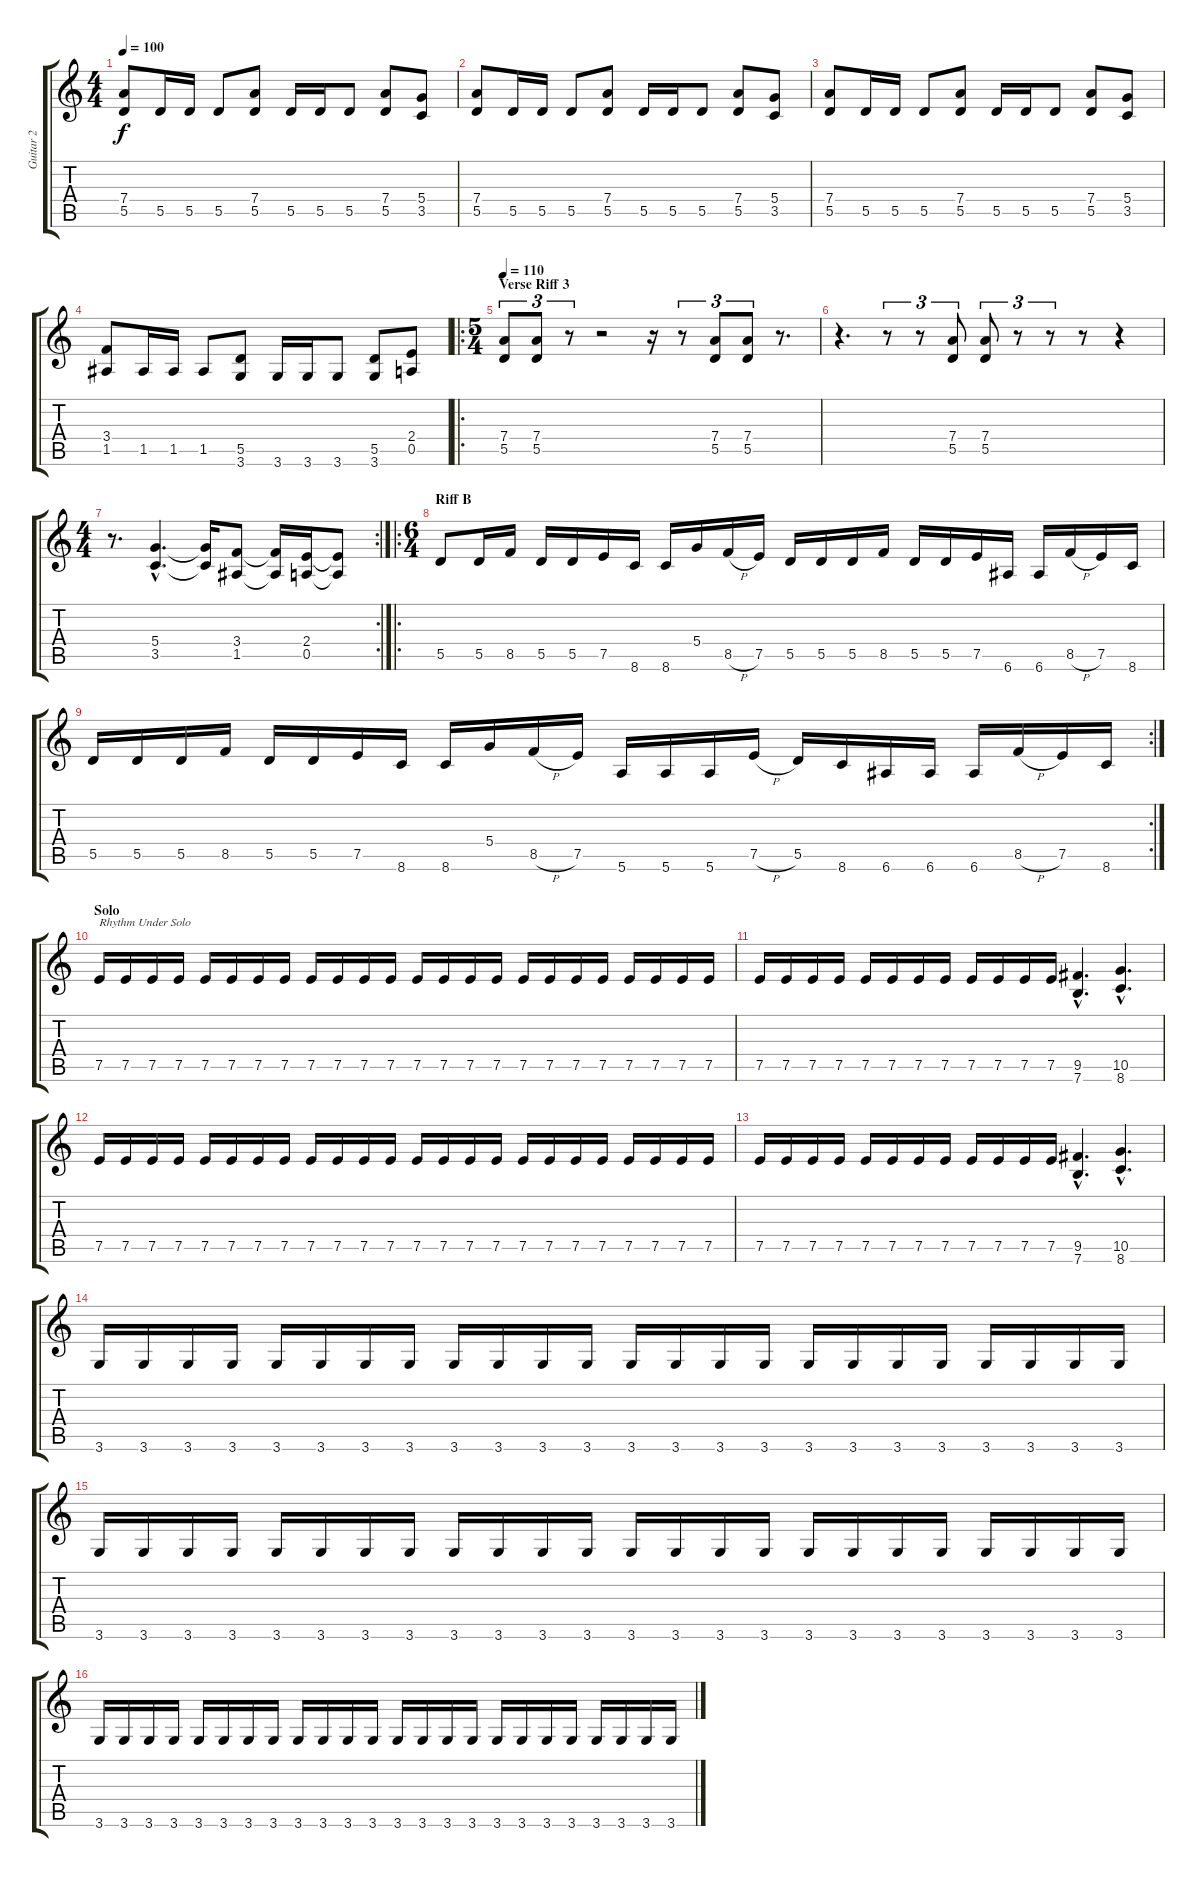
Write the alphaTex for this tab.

\track ("Guitar 2" "Guitar 2") {instrument overdrivenguitar}
\staff {score tabs}
\tuning (E4 B3 G3 D3 A2 E2) {hide}
\ts (4 4)
\tempo 100
\clef g2
\ks c
(7.4 5.5).8{dy f} 5.5.16 5.5.16 5.5.8 (7.4 5.5).8 5.5.16 5.5.16 5.5.8 (7.4 5.5).8 (5.4 3.5).8 |
(7.4 5.5).8 5.5.16 5.5.16 5.5.8 (7.4 5.5).8 5.5.16 5.5.16 5.5.8 (7.4 5.5).8 (5.4 3.5).8 |
(7.4 5.5).8 5.5.16 5.5.16 5.5.8 (7.4 5.5).8 5.5.16 5.5.16 5.5.8 (7.4 5.5).8 (5.4 3.5).8 |
(3.4 1.5).8 1.5.16 1.5.16 1.5.8 (5.5 3.6).8 3.6.16 3.6.16 3.6.8 (5.5 3.6).8 (2.4 0.5).8 |
\ro
\ts (5 4)
\section ("" "Verse Riff 3")
\tempo 110
(7.4 5.5).8{tu (3 2)} (7.4 5.5).8{tu (3 2)} r.8{tu (3 2)} r.2 r.16 r.8{tu (3 2)} (7.4 5.5).8{tu (3 2)} (7.4 5.5).8{tu (3 2)} r.8{d} |
r.4{d} r.8{tu (3 2)} r.8{tu (3 2)} (7.4 5.5).8{tu (3 2)} (7.4 5.5).8{tu (3 2)} r.8{tu (3 2)} r.8{tu (3 2)} r.8 r.4 |
\rc 2
\ts (4 4)
r.8{d} (5.4{hac} 3.5{hac}).4{d} (5.4{t} 3.5{t}).16 (3.4 1.5).8 (3.4{t} 1.5{t}).16 (2.4 0.5).16 (2.4{t} 0.5{t}).8 |
\ro
\ts (6 4)
\section ("" "Riff B")
5.5.8 5.5.16 8.5.16 5.5.16 5.5.16 7.5.16 8.6.16 8.6.16 5.4.16 8.5{h}.16 7.5.16 5.5.16 5.5.16 5.5.16 8.5.16 5.5.16 5.5.16 7.5.16 6.6.16 6.6.16 8.5{h}.16 7.5.16 8.6.16 |
\rc 2
5.5.16 5.5.16 5.5.16 8.5.16 5.5.16 5.5.16 7.5.16 8.6.16 8.6.16 5.4.16 8.5{h}.16 7.5.16 5.6.16 5.6.16 5.6.16 7.5{h}.16 5.5.16 8.6.16 6.6.16 6.6.16 6.6.16 8.5{h}.16 7.5.16 8.6.16 |
\section ("" "Solo")
7.5.16{txt "Rhythm Under Solo"} 7.5.16 7.5.16 7.5.16 7.5.16 7.5.16 7.5.16 7.5.16 7.5.16 7.5.16 7.5.16 7.5.16 7.5.16 7.5.16 7.5.16 7.5.16 7.5.16 7.5.16 7.5.16 7.5.16 7.5.16 7.5.16 7.5.16 7.5.16 |
7.5.16 7.5.16 7.5.16 7.5.16 7.5.16 7.5.16 7.5.16 7.5.16 7.5.16 7.5.16 7.5.16 7.5.16 (9.5{hac} 7.6{hac}).4{d} (10.5{hac} 8.6{hac}).4{d} |
7.5.16 7.5.16 7.5.16 7.5.16 7.5.16 7.5.16 7.5.16 7.5.16 7.5.16 7.5.16 7.5.16 7.5.16 7.5.16 7.5.16 7.5.16 7.5.16 7.5.16 7.5.16 7.5.16 7.5.16 7.5.16 7.5.16 7.5.16 7.5.16 |
7.5.16 7.5.16 7.5.16 7.5.16 7.5.16 7.5.16 7.5.16 7.5.16 7.5.16 7.5.16 7.5.16 7.5.16 (9.5{hac} 7.6{hac}).4{d} (10.5{hac} 8.6{hac}).4{d} |
3.6.16 3.6.16 3.6.16 3.6.16 3.6.16 3.6.16 3.6.16 3.6.16 3.6.16 3.6.16 3.6.16 3.6.16 3.6.16 3.6.16 3.6.16 3.6.16 3.6.16 3.6.16 3.6.16 3.6.16 3.6.16 3.6.16 3.6.16 3.6.16 |
3.6.16 3.6.16 3.6.16 3.6.16 3.6.16 3.6.16 3.6.16 3.6.16 3.6.16 3.6.16 3.6.16 3.6.16 3.6.16 3.6.16 3.6.16 3.6.16 3.6.16 3.6.16 3.6.16 3.6.16 3.6.16 3.6.16 3.6.16 3.6.16 |
3.6.16 3.6.16 3.6.16 3.6.16 3.6.16 3.6.16 3.6.16 3.6.16 3.6.16 3.6.16 3.6.16 3.6.16 3.6.16 3.6.16 3.6.16 3.6.16 3.6.16 3.6.16 3.6.16 3.6.16 3.6.16 3.6.16 3.6.16 3.6.16
